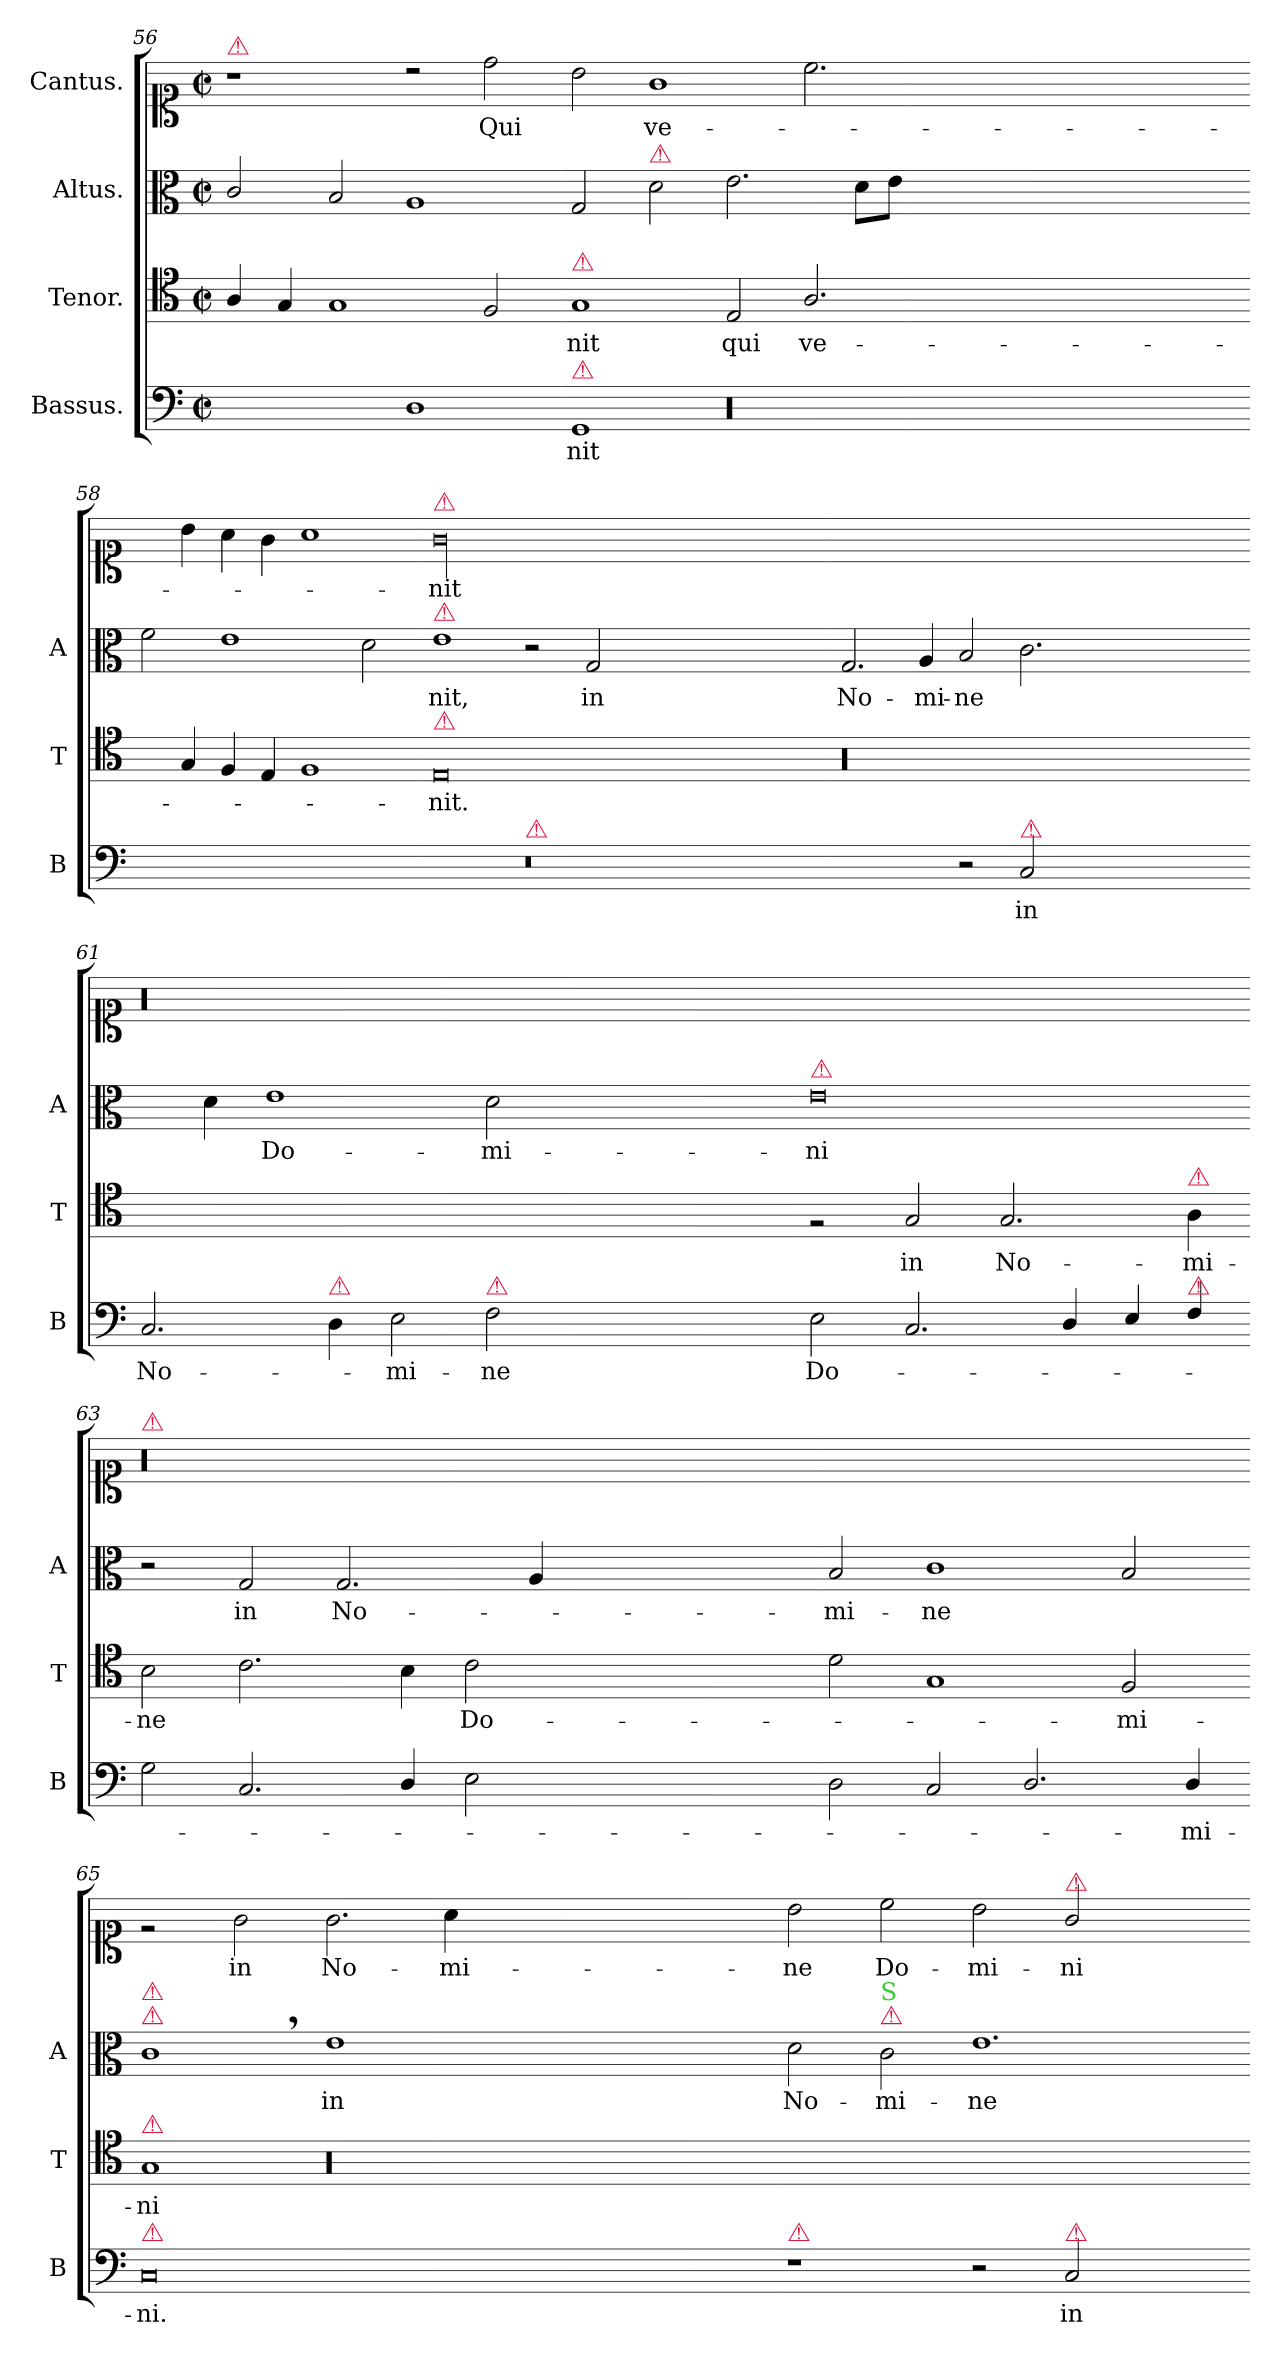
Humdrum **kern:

**kern	**text	**kern	**text	**kern	**text	**kern	**text
*part4	*part4	*part3	*part3	*part2	*part2	*part1	*part1
*staff4	*staff4	*staff3	*staff3	*staff2	*staff2	*staff1	*staff1
*I"Bassus.	*	*I"Tenor.	*	*I"Altus.	*	*I"Cantus.	*
*I'B	*	*I'T	*	*I'A	*	*	*
*clefF4	*	*clefC4	*	*clefC3	*	*clefC1	*
*k[]	*	*k[]	*	*k[]	*	*k[]	*
*M2/1	*	*M2/1	*	*M2/1	*	*M2/1	*
*met(c|)	*	*met(c|)	*	*met(c|)	*	*met(c|)	*
=56	=56	=56	=56	=56	=56	=56	=56
!	!	!	!	!	!	!LO:TX:a:color=crimson:t=⚠	!
1ryy	.	4A/	.	2c/	.	1r	.
.	.	4G/	.	.	.	.	.
.	.	1G/	.	2B/	.	.	.
1D\	.	.	.	1A/	.	2rb	.
.	.	2F/	.	.	.	2dd\	Qui
=57-	=57-	=57-	=57-	=57-	=57-	=57-	=57-
!	!	!LO:TX:a:color=crimson:t=⚠	!	!	!	!	!
!LO:TX:a:color=crimson:t=⚠	!	!	!	!	!	!	!
1GG/	-nit	1G/	-nit	2G/	.	2b\	.
!	!	!	!	!LO:TX:a:color=crimson:t=⚠	!	!	!
.	.	.	.	2d\	.	1g\	ve-
00r	.	2E/	qui	2.e\	.	.	.
.	.	2.A/	ve-	.	.	2.cc\	.
.	.	.	.	8d\L	.	.	.
.	.	.	.	8e\J	.	.	.
.	.	.	.	0.ryy	.	.	.
.	.	0ryy	.	.	.	0ryy	.
.	.	2.ryy	.	.	.	2.ryy	.
=58-	=58-	=58-	=58-	=58-	=58-	=58-	=58-
0ryy	.	4ryy	.	2f\	.	4ryy	.
.	.	4G/	.	.	.	4b\	.
.	.	4F/	.	1e\	.	4a\	.
.	.	4E/	.	.	.	4g\	.
.	.	1F/	.	.	.	1a\	.
.	.	.	.	2d\	.	.	.
=59-	=59-	=59-	=59-	=59-	=59-	=59-	=59-
!	!	!	!	!	!	!LO:TX:a:color=crimson:t=⚠	!
!	!	!	!	!LO:TX:a:color=crimson:t=⚠	!	!	!
!	!	!LO:TX:a:color=crimson:t=⚠	!	!	!	!	!
1ryy	.	0E/	-nit.	1e\	-nit,	00g\	-nit
!LO:TX:a:color=crimson:t=⚠	!	!	!	!	!	!	!
0r	.	.	.	2r	.	.	.
.	.	.	.	2G/	in	.	.
.	.	0ryy	.	0ryy	.	.	.
1ryy	.	.	.	.	.	.	.
=60-	=60-	=60-	=60-	=60-	=60-	=60-	=60-
1ryy	.	00r	.	2.G/	No-	00ryy	.
.	.	.	.	4A/	-mi-	.	.
2r	.	.	.	2B/	-ne	.	.
!LO:TX:a:color=crimson:t=⚠	!	!	!	!	!	!	!
2C/	in	.	.	2.c\	.	.	.
0ryy	.	.	.	.	.	.	.
.	.	.	.	1..ryy	.	.	.
=61-	=61-	=61-	=61-	=61-	=61-	=61-	=61-
2.C/	No-	00ryy	.	4ryy	.	00r	.
.	.	.	.	4d\	.	.	.
.	.	.	.	1e\	Do-	.	.
!LO:TX:a:color=crimson:t=⚠	!	!	!	!	!	!	!
4D\	.	.	.	.	.	.	.
2E\	-mi-	.	.	.	.	.	.
!LO:TX:a:color=crimson:t=⚠	!	!	!	!	!	!	!
2F\	-ne	.	.	2d\	-mi-	.	.
0ryy	.	.	.	0ryy	.	.	.
=62-	=62-	=62-	=62-	=62-	=62-	=62-	=62-
!	!	!	!	!LO:TX:a:color=crimson:t=⚠	!	!	!
2E\	Do-	2rF	.	0e\	-ni	0ryy	.
2.C/	.	2G/	in	.	.	.	.
.	.	2.G/	No-	.	.	.	.
4D/	.	.	.	.	.	.	.
4E/	.	.	.	.	.	.	.
!	!	!LO:TX:a:color=crimson:t=⚠	!	!	!	!	!
!LO:TX:a:color=crimson:t=⚠	!	!	!	!	!	!	!
4F/	.	4A\	-mi-	.	.	.	.
=63-	=63-	=63-	=63-	=63-	=63-	=63-	=63-
!	!	!	!	!	!	!LO:TX:a:color=crimson:t=⚠	!
2G\	.	2B\	-ne	2r	.	00r	.
2.C/	.	2.c\	.	2G/	in	.	.
.	.	.	.	2.G/	No-	.	.
4D/	.	4B\	.	.	.	.	.
2E\	.	2c\	Do-	.	.	.	.
.	.	.	.	4A/	.	.	.
0ryy	.	0ryy	.	0ryy	.	.	.
=64-	=64-	=64-	=64-	=64-	=64-	=64-	=64-
2D\	.	2d\	.	2B/	-mi-	0ryy	.
2C/	.	1G/	.	1c\	-ne	.	.
2.D/	.	.	.	.	.	.	.
.	.	2F/	-mi-	2B/	.	.	.
4D/	-mi-	.	.	.	.	.	.
=65-	=65-	=65-	=65-	=65-	=65-	=65-	=65-
!	!	!	!	!LO:TX:a:color=crimson:t=⚠	!	!	!
!	!	!	!	!LO:TX:a:color=crimson:t=⚠	!	!	!
!	!	!LO:TX:a:color=crimson:t=⚠	!	!	!	!	!
!LO:TX:a:color=crimson:t=⚠	!	!	!	!	!	!	!
0C/	-ni.	1G/	-ni	1c,<\	.	2re	.
.	.	.	.	.	.	2g\	in
.	.	00r	.	1e\	in	2.g\	No-
.	.	.	.	.	.	4a\	-mi-
0.ryy	.	.	.	0.ryy	.	0.ryy	.
=66-	=66-	=66-	=66-	=66-	=66-	=66-	=66-
!LO:TX:a:color=crimson:t=⚠	!	!	!	!	!	!	!
1r	.	0ryy	.	2d\	No-	2b\	-ne
!	!	!	!	!LO:TX:a:color=crimson:t=⚠	!	!	!
!	!	!	!	!LO:TX:a:color=limegreen:t=S	!	!	!
.	.	.	.	2c\	-mi-	2cc\	Do-
2r	.	.	.	1.e\	-ne	2b\	-mi-
!	!	!	!	!	!	!LO:TX:a:color=crimson:t=⚠	!
!LO:TX:a:color=crimson:t=⚠	!	!	!	!	!	!	!
2C/	in	.	.	.	.	2g/	-ni
2ryy	.	2ryy	.	.	.	2ryy	.
=-	=-	=-	=-	=-	=-	=-	=-
*-	*-	*-	*-	*-	*-	*-	*-
